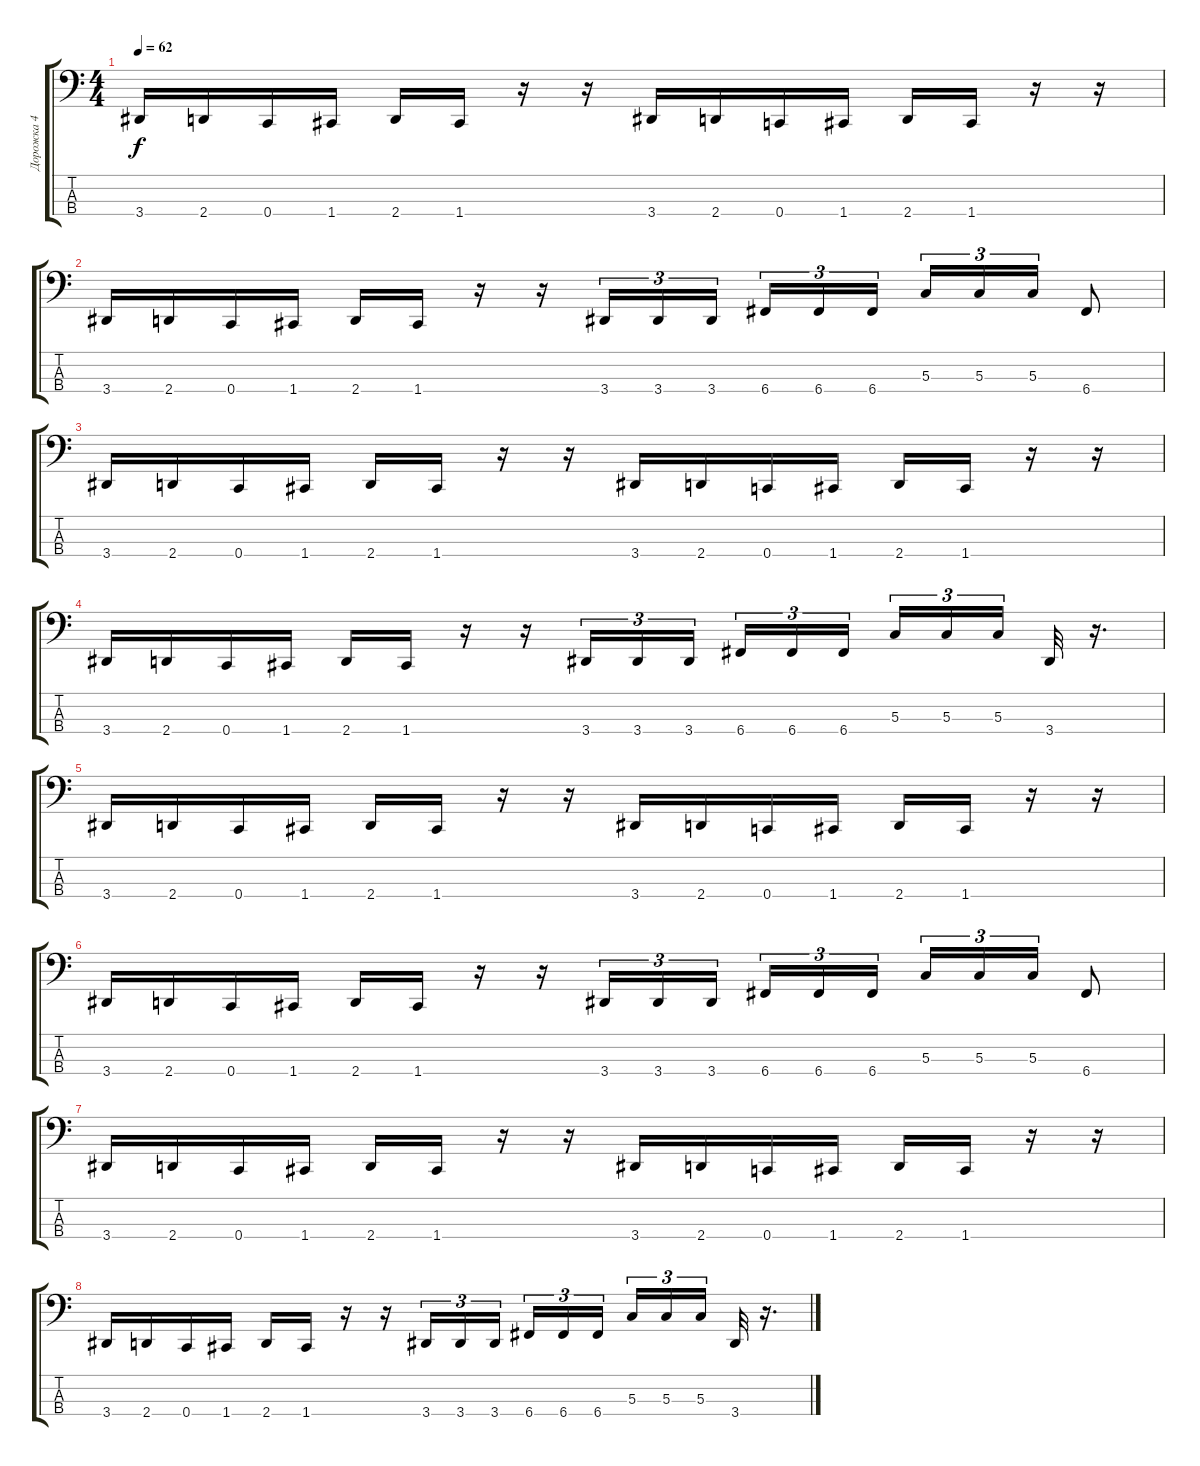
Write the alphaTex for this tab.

\track ("Дорожка 4" "Дорожка 4") {instrument electricbasspick}
\staff {score tabs}
\tuning (F2 C2 G1 C1) {hide}
\ts (4 4)
\tempo 62
\clef f4
\ks c
3.4.16{dy f} 2.4.16 0.4.16 1.4.16 2.4.16 1.4.16 r.16 r.16 3.4.16 2.4.16 0.4.16 1.4.16 2.4.16 1.4.16 r.16 r.16 |
3.4.16 2.4.16 0.4.16 1.4.16 2.4.16 1.4.16 r.16 r.16 3.4.16{tu (3 2)} 3.4.16{tu (3 2)} 3.4.16{tu (3 2) beam splitsecondary} 6.4.16{tu (3 2)} 6.4.16{tu (3 2)} 6.4.16{tu (3 2)} 5.3.16{tu (3 2)} 5.3.16{tu (3 2)} 5.3.16{tu (3 2)} 6.4.8 |
3.4.16 2.4.16 0.4.16 1.4.16 2.4.16 1.4.16 r.16 r.16 3.4.16 2.4.16 0.4.16 1.4.16 2.4.16 1.4.16 r.16 r.16 |
3.4.16 2.4.16 0.4.16 1.4.16 2.4.16 1.4.16 r.16 r.16 3.4.16{tu (3 2)} 3.4.16{tu (3 2)} 3.4.16{tu (3 2) beam splitsecondary} 6.4.16{tu (3 2)} 6.4.16{tu (3 2)} 6.4.16{tu (3 2)} 5.3.16{tu (3 2)} 5.3.16{tu (3 2)} 5.3.16{tu (3 2) beam splitsecondary} 3.4.32 r.16{d} |
3.4.16 2.4.16 0.4.16 1.4.16 2.4.16 1.4.16 r.16 r.16 3.4.16 2.4.16 0.4.16 1.4.16 2.4.16 1.4.16 r.16 r.16 |
3.4.16 2.4.16 0.4.16 1.4.16 2.4.16 1.4.16 r.16 r.16 3.4.16{tu (3 2)} 3.4.16{tu (3 2)} 3.4.16{tu (3 2) beam splitsecondary} 6.4.16{tu (3 2)} 6.4.16{tu (3 2)} 6.4.16{tu (3 2)} 5.3.16{tu (3 2)} 5.3.16{tu (3 2)} 5.3.16{tu (3 2)} 6.4.8 |
3.4.16 2.4.16 0.4.16 1.4.16 2.4.16 1.4.16 r.16 r.16 3.4.16 2.4.16 0.4.16 1.4.16 2.4.16 1.4.16 r.16 r.16 |
3.4.16 2.4.16 0.4.16 1.4.16 2.4.16 1.4.16 r.16 r.16 3.4.16{tu (3 2)} 3.4.16{tu (3 2)} 3.4.16{tu (3 2) beam splitsecondary} 6.4.16{tu (3 2)} 6.4.16{tu (3 2)} 6.4.16{tu (3 2)} 5.3.16{tu (3 2)} 5.3.16{tu (3 2)} 5.3.16{tu (3 2) beam splitsecondary} 3.4.32 r.16{d}
